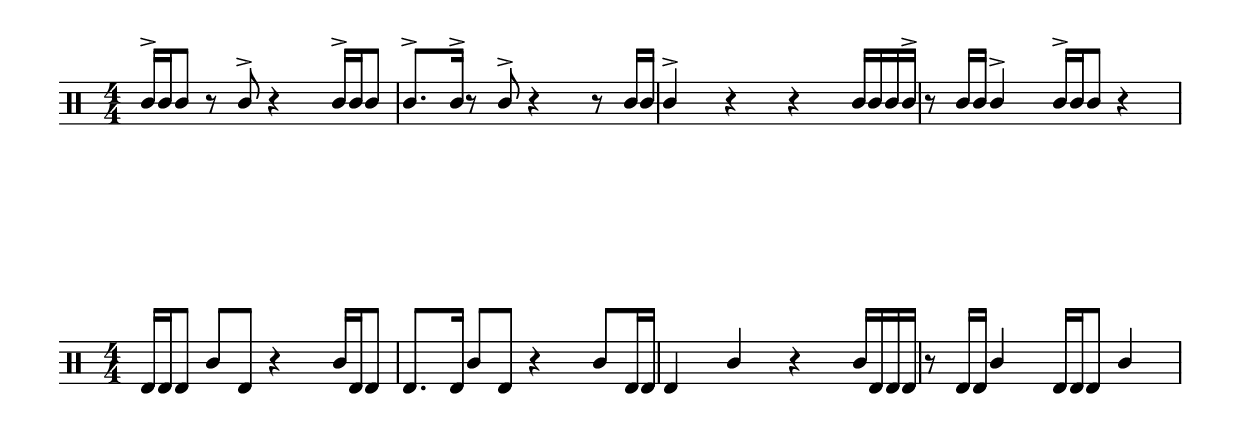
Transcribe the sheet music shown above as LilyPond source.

\version "2.18.2"
\include "../layout/layout.ly"

\score {
  \new DrumStaff <<
    \drummode {
      \time 4/4
      <<
        \new DrumVoice {
          \voiceUP
          %\partial 2	sn4 		sn8 sn		||
          sn16\accent sn sn8   r8 sn\accent   r4            sn16\accent sn sn8
          sn8.\accent sn16\accent     r8 sn\accent   r4            r8 sn16 sn
          sn4\accent           r4      r4            sn 16 sn sn sn\accent
          r8 sn16 sn    sn4\accent     sn16\accent sn sn8   r4
        }
      >>
    }
  >>
}
\score {
  \new DrumStaff <<
    \drummode {
      \time 4/4
      <<
        \new DrumVoice {
          \voiceUP
          %\partial 2	sn4 		sn8 sn		||
          bd16 bd bd8   sn8 bd   r4            sn16 bd bd8
          bd8. bd16     sn8 bd   r4            sn8 bd16 bd
          bd4           sn4      r4            sn 16 bd bd bd
          r8 bd16 bd    sn4      bd16 bd bd8   sn4
        }
      >>
    }
  >>
}
